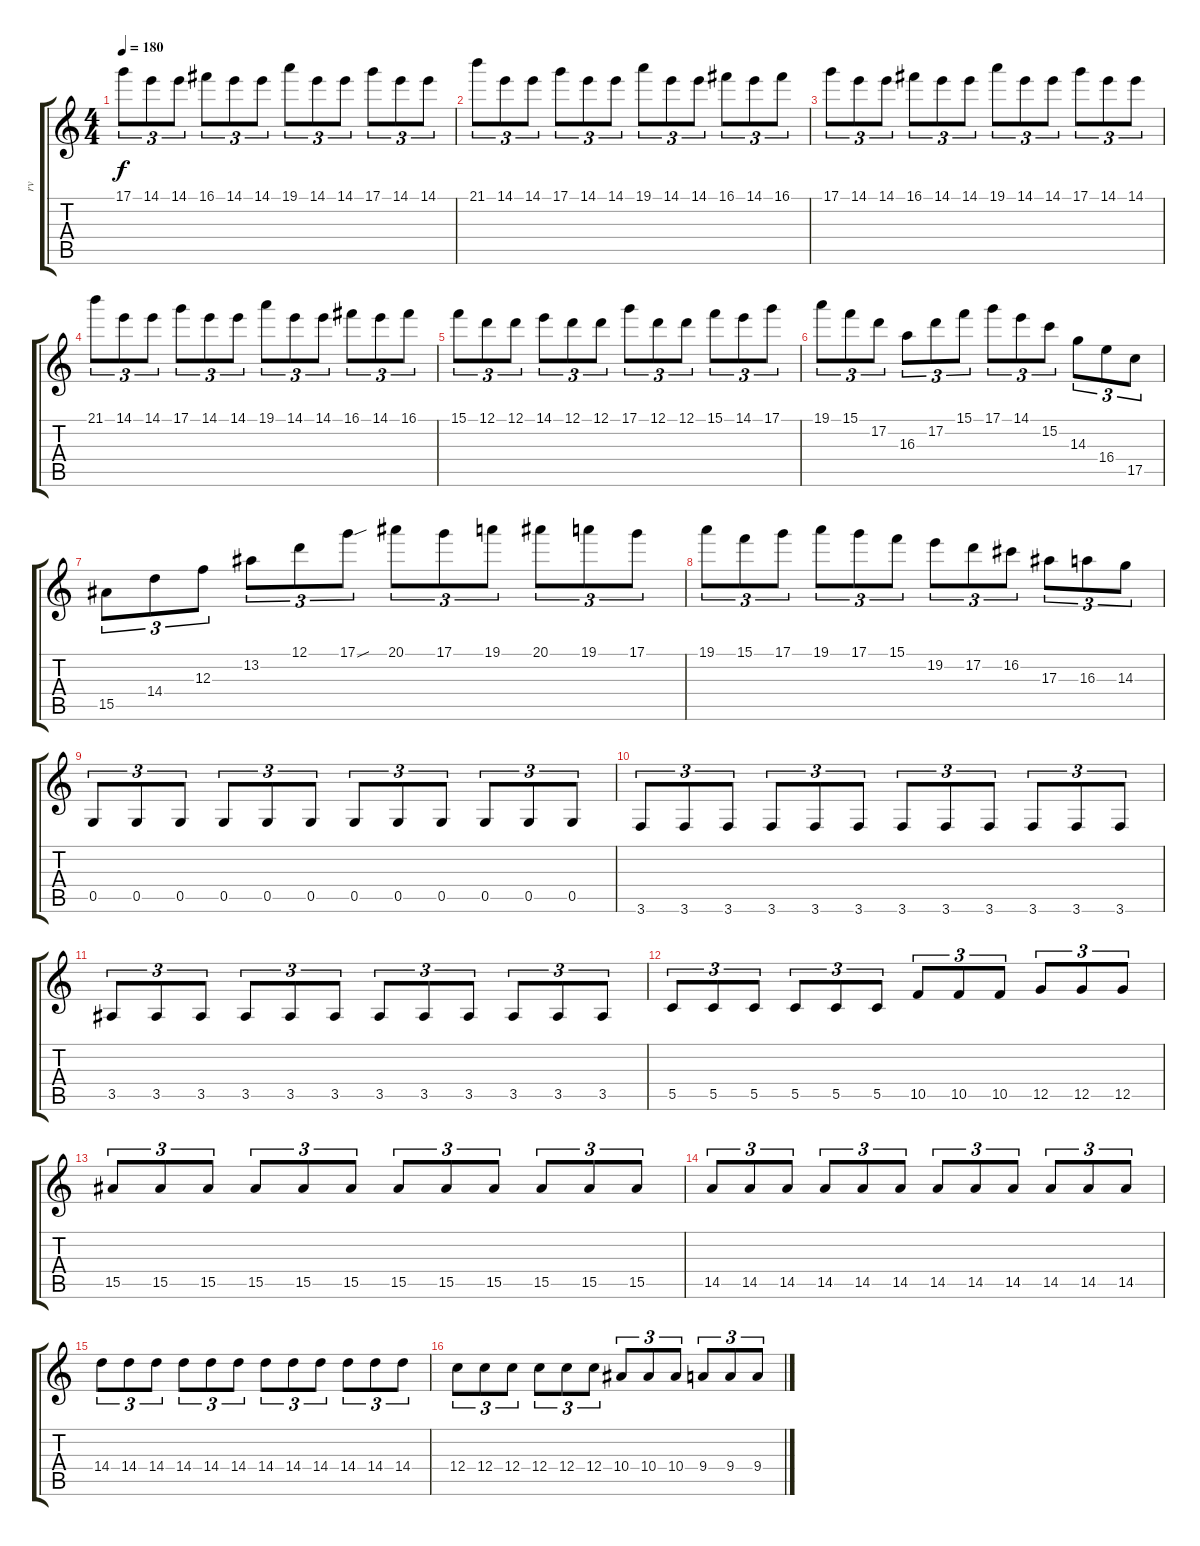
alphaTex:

\track ("rv" "rv") {instrument overdrivenguitar}
\staff {score tabs}
\tuning (D4 A3 F3 C3 G2 D2) {hide}
\ts (4 4)
\tempo 180
\clef g2
\ks c
17.1.8{tu (3 2) dy f} 14.1.8{tu (3 2)} 14.1.8{tu (3 2)} 16.1.8{tu (3 2)} 14.1.8{tu (3 2)} 14.1.8{tu (3 2)} 19.1.8{tu (3 2)} 14.1.8{tu (3 2)} 14.1.8{tu (3 2)} 17.1.8{tu (3 2)} 14.1.8{tu (3 2)} 14.1.8{tu (3 2)} |
21.1.8{tu (3 2)} 14.1.8{tu (3 2)} 14.1.8{tu (3 2)} 17.1.8{tu (3 2)} 14.1.8{tu (3 2)} 14.1.8{tu (3 2)} 19.1.8{tu (3 2)} 14.1.8{tu (3 2)} 14.1.8{tu (3 2)} 16.1.8{tu (3 2)} 14.1.8{tu (3 2)} 16.1.8{tu (3 2)} |
17.1.8{tu (3 2)} 14.1.8{tu (3 2)} 14.1.8{tu (3 2)} 16.1.8{tu (3 2)} 14.1.8{tu (3 2)} 14.1.8{tu (3 2)} 19.1.8{tu (3 2)} 14.1.8{tu (3 2)} 14.1.8{tu (3 2)} 17.1.8{tu (3 2)} 14.1.8{tu (3 2)} 14.1.8{tu (3 2)} |
21.1.8{tu (3 2)} 14.1.8{tu (3 2)} 14.1.8{tu (3 2)} 17.1.8{tu (3 2)} 14.1.8{tu (3 2)} 14.1.8{tu (3 2)} 19.1.8{tu (3 2)} 14.1.8{tu (3 2)} 14.1.8{tu (3 2)} 16.1.8{tu (3 2)} 14.1.8{tu (3 2)} 16.1.8{tu (3 2)} |
15.1.8{tu (3 2)} 12.1.8{tu (3 2)} 12.1.8{tu (3 2)} 14.1.8{tu (3 2)} 12.1.8{tu (3 2)} 12.1.8{tu (3 2)} 17.1.8{tu (3 2)} 12.1.8{tu (3 2)} 12.1.8{tu (3 2)} 15.1.8{tu (3 2)} 14.1.8{tu (3 2)} 17.1.8{tu (3 2)} |
19.1.8{tu (3 2)} 15.1.8{tu (3 2)} 17.2.8{tu (3 2)} 16.3.8{tu (3 2)} 17.2.8{tu (3 2)} 15.1.8{tu (3 2)} 17.1.8{tu (3 2)} 14.1.8{tu (3 2)} 15.2.8{tu (3 2)} 14.3.8{tu (3 2)} 16.4.8{tu (3 2)} 17.5.8{tu (3 2)} |
15.5.8{tu (3 2)} 14.4.8{tu (3 2)} 12.3.8{tu (3 2)} 13.2.8{tu (3 2)} 12.1.8{tu (3 2)} 17.1{sou}.8{tu (3 2)} 20.1.8{tu (3 2)} 17.1.8{tu (3 2)} 19.1.8{tu (3 2)} 20.1.8{tu (3 2)} 19.1.8{tu (3 2)} 17.1.8{tu (3 2)} |
19.1.8{tu (3 2)} 15.1.8{tu (3 2)} 17.1.8{tu (3 2)} 19.1.8{tu (3 2)} 17.1.8{tu (3 2)} 15.1.8{tu (3 2)} 19.2.8{tu (3 2)} 17.2.8{tu (3 2)} 16.2.8{tu (3 2)} 17.3.8{tu (3 2)} 16.3.8{tu (3 2)} 14.3.8{tu (3 2)} |
0.5.8{tu (3 2)} 0.5.8{tu (3 2)} 0.5.8{tu (3 2)} 0.5.8{tu (3 2)} 0.5.8{tu (3 2)} 0.5.8{tu (3 2)} 0.5.8{tu (3 2)} 0.5.8{tu (3 2)} 0.5.8{tu (3 2)} 0.5.8{tu (3 2)} 0.5.8{tu (3 2)} 0.5.8{tu (3 2)} |
3.6.8{tu (3 2)} 3.6.8{tu (3 2)} 3.6.8{tu (3 2)} 3.6.8{tu (3 2)} 3.6.8{tu (3 2)} 3.6.8{tu (3 2)} 3.6.8{tu (3 2)} 3.6.8{tu (3 2)} 3.6.8{tu (3 2)} 3.6.8{tu (3 2)} 3.6.8{tu (3 2)} 3.6.8{tu (3 2)} |
3.5.8{tu (3 2)} 3.5.8{tu (3 2)} 3.5.8{tu (3 2)} 3.5.8{tu (3 2)} 3.5.8{tu (3 2)} 3.5.8{tu (3 2)} 3.5.8{tu (3 2)} 3.5.8{tu (3 2)} 3.5.8{tu (3 2)} 3.5.8{tu (3 2)} 3.5.8{tu (3 2)} 3.5.8{tu (3 2)} |
5.5.8{tu (3 2)} 5.5.8{tu (3 2)} 5.5.8{tu (3 2)} 5.5.8{tu (3 2)} 5.5.8{tu (3 2)} 5.5.8{tu (3 2)} 10.5.8{tu (3 2)} 10.5.8{tu (3 2)} 10.5.8{tu (3 2)} 12.5.8{tu (3 2)} 12.5.8{tu (3 2)} 12.5.8{tu (3 2)} |
15.5.8{tu (3 2)} 15.5.8{tu (3 2)} 15.5.8{tu (3 2)} 15.5.8{tu (3 2)} 15.5.8{tu (3 2)} 15.5.8{tu (3 2)} 15.5.8{tu (3 2)} 15.5.8{tu (3 2)} 15.5.8{tu (3 2)} 15.5.8{tu (3 2)} 15.5.8{tu (3 2)} 15.5.8{tu (3 2)} |
14.5.8{tu (3 2)} 14.5.8{tu (3 2)} 14.5.8{tu (3 2)} 14.5.8{tu (3 2)} 14.5.8{tu (3 2)} 14.5.8{tu (3 2)} 14.5.8{tu (3 2)} 14.5.8{tu (3 2)} 14.5.8{tu (3 2)} 14.5.8{tu (3 2)} 14.5.8{tu (3 2)} 14.5.8{tu (3 2)} |
14.4.8{tu (3 2)} 14.4.8{tu (3 2)} 14.4.8{tu (3 2)} 14.4.8{tu (3 2)} 14.4.8{tu (3 2)} 14.4.8{tu (3 2)} 14.4.8{tu (3 2)} 14.4.8{tu (3 2)} 14.4.8{tu (3 2)} 14.4.8{tu (3 2)} 14.4.8{tu (3 2)} 14.4.8{tu (3 2)} |
12.4.8{tu (3 2)} 12.4.8{tu (3 2)} 12.4.8{tu (3 2)} 12.4.8{tu (3 2)} 12.4.8{tu (3 2)} 12.4.8{tu (3 2)} 10.4.8{tu (3 2)} 10.4.8{tu (3 2)} 10.4.8{tu (3 2)} 9.4.8{tu (3 2)} 9.4.8{tu (3 2)} 9.4.8{tu (3 2)}
